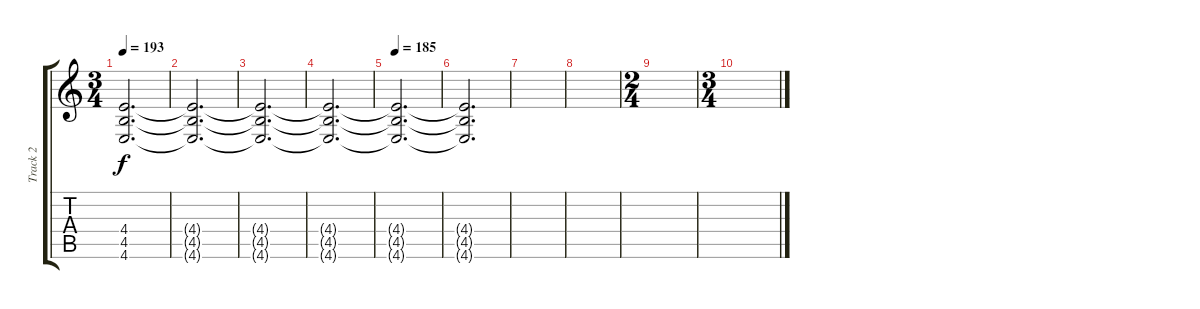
\track ("Track 2" "Track 2") {instrument overdrivenguitar}
\staff {score tabs}
\tuning (D4 A3 F3 C3 G2 C2) {hide}
\ts (3 4)
\tempo 193
\clef g2
\ks c
(4.4 4.5 4.6).2{d dy f} |
(4.4{t} 4.5{t} 4.6{t}).2{d} |
(4.4{t} 4.5{t} 4.6{t}).2{d} |
(4.4{t} 4.5{t} 4.6{t}).2{d} |
\tempo 185
(4.4{t} 4.5{t} 4.6{t}).2{d} |
(4.4{t} 4.5{t} 4.6{t}).2{d} |
|
|
\ts (2 4)
|
\ts (3 4)
